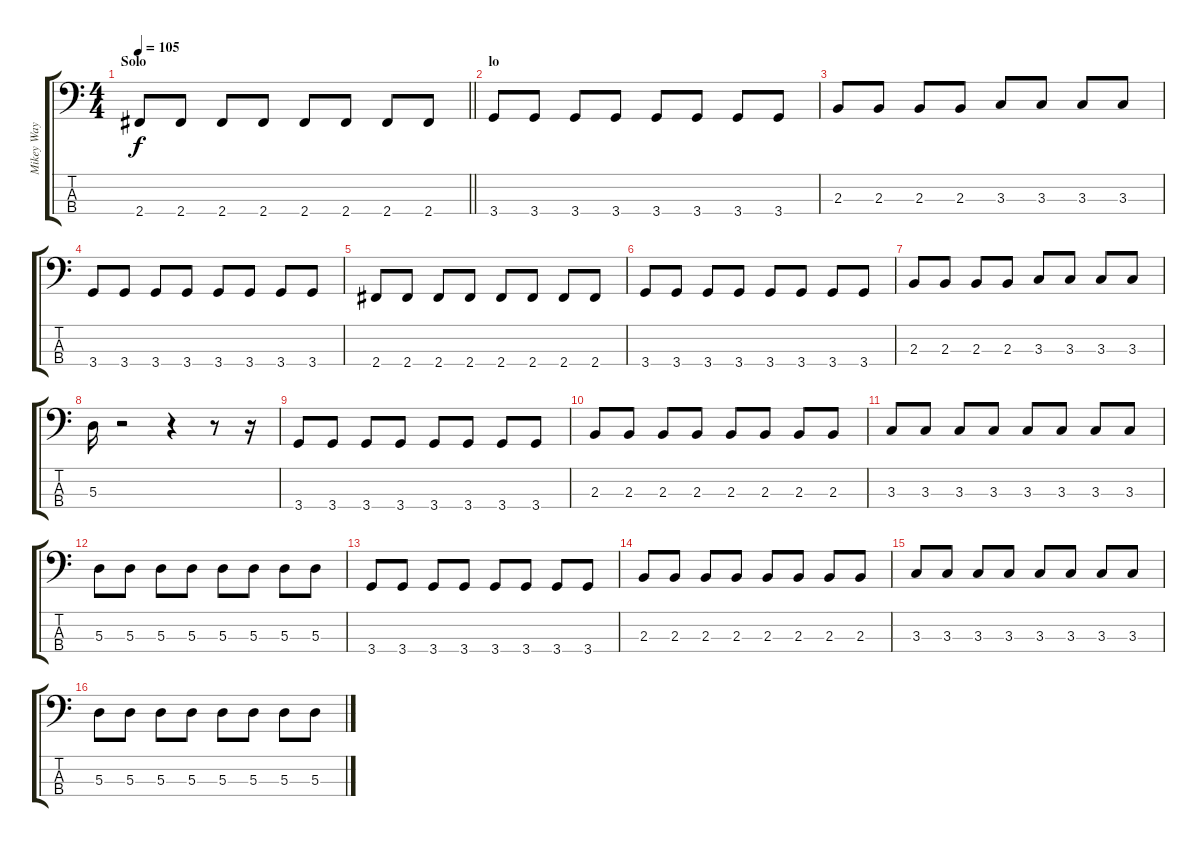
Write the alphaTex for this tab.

\track ("Mikey Way" "Mikey Way") {instrument electricbassfinger}
\staff {score tabs}
\tuning (G2 D2 A1 E1) {hide}
\ts (4 4)
\section ("" "Solo")
\tempo 105
\clef f4
\barLineRight lightlight
\ks c
2.4.8{dy f} 2.4.8 2.4.8 2.4.8 2.4.8 2.4.8 2.4.8 2.4.8 |
\section ("" "lo")
3.4.8 3.4.8 3.4.8 3.4.8 3.4.8 3.4.8 3.4.8 3.4.8 |
2.3.8 2.3.8 2.3.8 2.3.8 3.3.8 3.3.8 3.3.8 3.3.8 |
3.4.8 3.4.8 3.4.8 3.4.8 3.4.8 3.4.8 3.4.8 3.4.8 |
2.4.8 2.4.8 2.4.8 2.4.8 2.4.8 2.4.8 2.4.8 2.4.8 |
3.4.8 3.4.8 3.4.8 3.4.8 3.4.8 3.4.8 3.4.8 3.4.8 |
2.3.8 2.3.8 2.3.8 2.3.8 3.3.8 3.3.8 3.3.8 3.3.8 |
5.3.16 r.2 r.4 r.8 r.16 |
3.4.8 3.4.8 3.4.8 3.4.8 3.4.8 3.4.8 3.4.8 3.4.8 |
2.3.8 2.3.8 2.3.8 2.3.8 2.3.8 2.3.8 2.3.8 2.3.8 |
3.3.8 3.3.8 3.3.8 3.3.8 3.3.8 3.3.8 3.3.8 3.3.8 |
5.3.8 5.3.8 5.3.8 5.3.8 5.3.8 5.3.8 5.3.8 5.3.8 |
3.4.8 3.4.8 3.4.8 3.4.8 3.4.8 3.4.8 3.4.8 3.4.8 |
2.3.8 2.3.8 2.3.8 2.3.8 2.3.8 2.3.8 2.3.8 2.3.8 |
3.3.8 3.3.8 3.3.8 3.3.8 3.3.8 3.3.8 3.3.8 3.3.8 |
5.3.8 5.3.8 5.3.8 5.3.8 5.3.8 5.3.8 5.3.8 5.3.8
